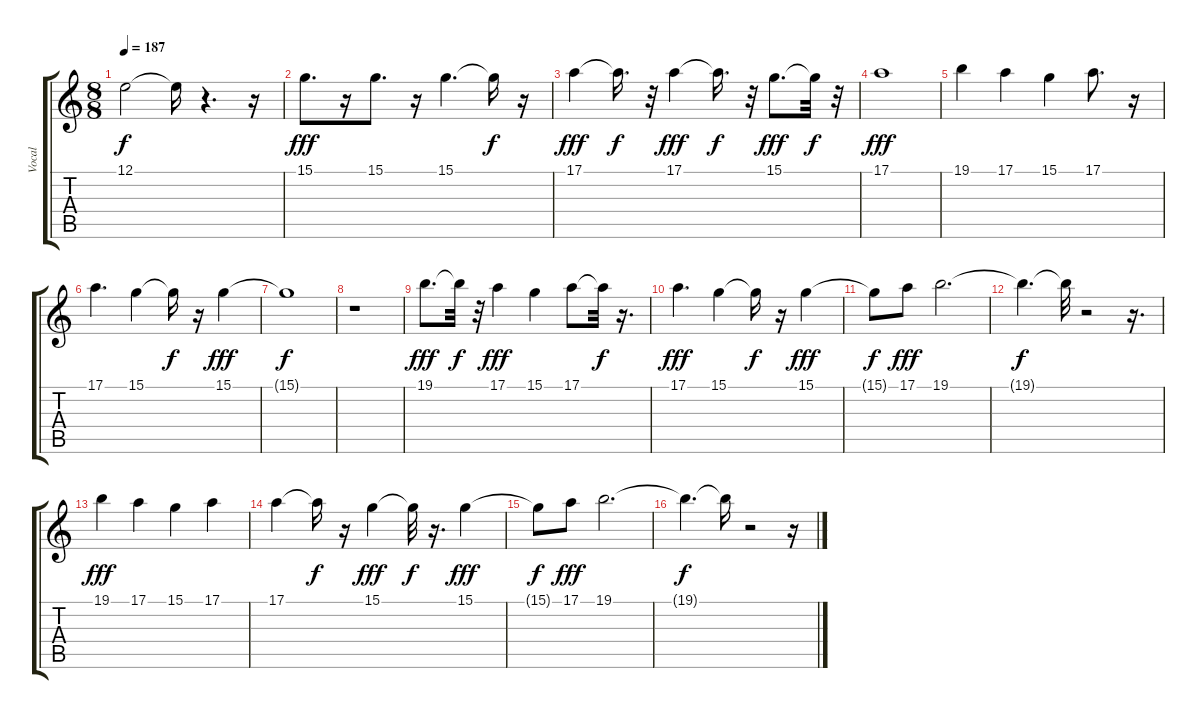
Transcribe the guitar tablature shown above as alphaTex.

\track ("Vocal" "Vocal") {instrument fx5brightness}
\staff {score tabs}
\tuning (E4 B3 G3 D3 A2 E2) {hide}
\ts (8 8)
\tempo 187
\clef g2
\ks c
12.1{t}.2{dy f} 12.1{t}.16 r.4{d} r.16 |
15.1.8{d dy fff} r.16 15.1.8{d} r.16 15.1.4{d} 15.1{t}.16{dy f} r.16 |
17.1.4{dy fff} 17.1{t}.16{d dy f} r.32 17.1.4{dy fff} 17.1{t}.16{d dy f} r.32 15.1.8{d dy fff} 15.1{t}.32{dy f} r.32 |
17.1.1{dy fff} |
19.1.4 17.1.4 15.1.4 17.1.8{d} r.16 |
17.1.4{d} 15.1.4 15.1{t}.16{dy f} r.16 15.1.4{dy fff} |
15.1{t}.1{dy f} |
r.1 |
19.1.8{d dy fff} 19.1{t}.32{dy f} r.32 17.1.4{dy fff} 15.1.4 17.1.8 17.1{t}.32{dy f} r.16{d} |
17.1.4{d dy fff} 15.1.4 15.1{t}.16{dy f} r.16 15.1.4{dy fff} |
15.1{t}.8{dy f} 17.1.8{dy fff} 19.1.2{d} |
19.1{t}.4{d dy f} 19.1{t}.32 r.2 r.16{d} |
19.1.4{dy fff} 17.1.4 15.1.4 17.1.4 |
17.1.4 17.1{t}.16{dy f} r.16 15.1.4{dy fff} 15.1{t}.32{dy f} r.16{d} 15.1.4{dy fff} |
15.1{t}.8{dy f} 17.1.8{dy fff} 19.1.2{d} |
19.1{t}.4{d dy f} 19.1{t}.16 r.2 r.16
